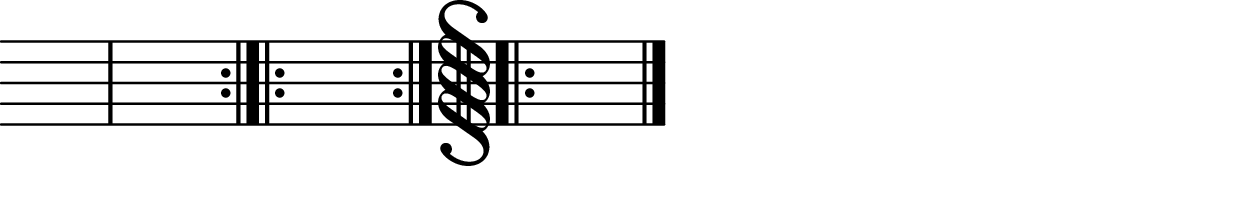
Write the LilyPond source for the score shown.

%% Generated by lilypond-book
%% Options: [exampleindent=10.16\mm,indent=0\mm,line-width=160\mm,paper-height=845.047\pt,paper-width=597.508\pt,papersize='(cons (* 597.508 pt) (* 845.047 pt))]
\include "lilypond-book-preamble.ly"


% ****************************************************************
% Start cut-&-pastable-section
% ****************************************************************

#(ly:set-option 'eps-box-padding 3.000000)



\paper {
  #(set-paper-size '(cons (* 597.508 pt) (* 845.047 pt)))
  indent = 0\mm
  line-width = 160\mm
  % offset the left padding, also add 1mm as lilypond creates cropped
  % images with a little space on the right
  line-width = #(- line-width (* mm  3.000000) (* mm 1))
}

\layout {
  
}




% ****************************************************************
% ly snippet:
% ****************************************************************
\sourcefilename "/lilypond-2.25.15/input/regression/magnifyStaff-bar-lines.ly"
\sourcefileline 0
\version "2.19.22"

\header {
  texidoc = "Bar line thickness and spacing should be scaled along
with notation size when using the @code{\magnifyStaff} command."
}

\paper {
  score-system-spacing = #'((padding . 4))
}

example =
#(define-music-function (mag) (positive?)
   #{
     \new Staff \with {
       \magnifyStaff #mag
       instrumentName = \markup {
         \fontsize #(+ 3 (- (magnification->font-size mag)))
         #(format #f "~,2f" mag)
       }
     } {
       \omit Staff.Clef
       \omit Staff.TimeSignature
       s4 \bar "|"
       s4 \bar ":|.|:"
       s4 \bar ":|.S.|:"
       s4 \bar "|."
     }
   #})

\example 0.50
\example 1.00
\example 2.00



% ****************************************************************
% end ly snippet
% ****************************************************************
